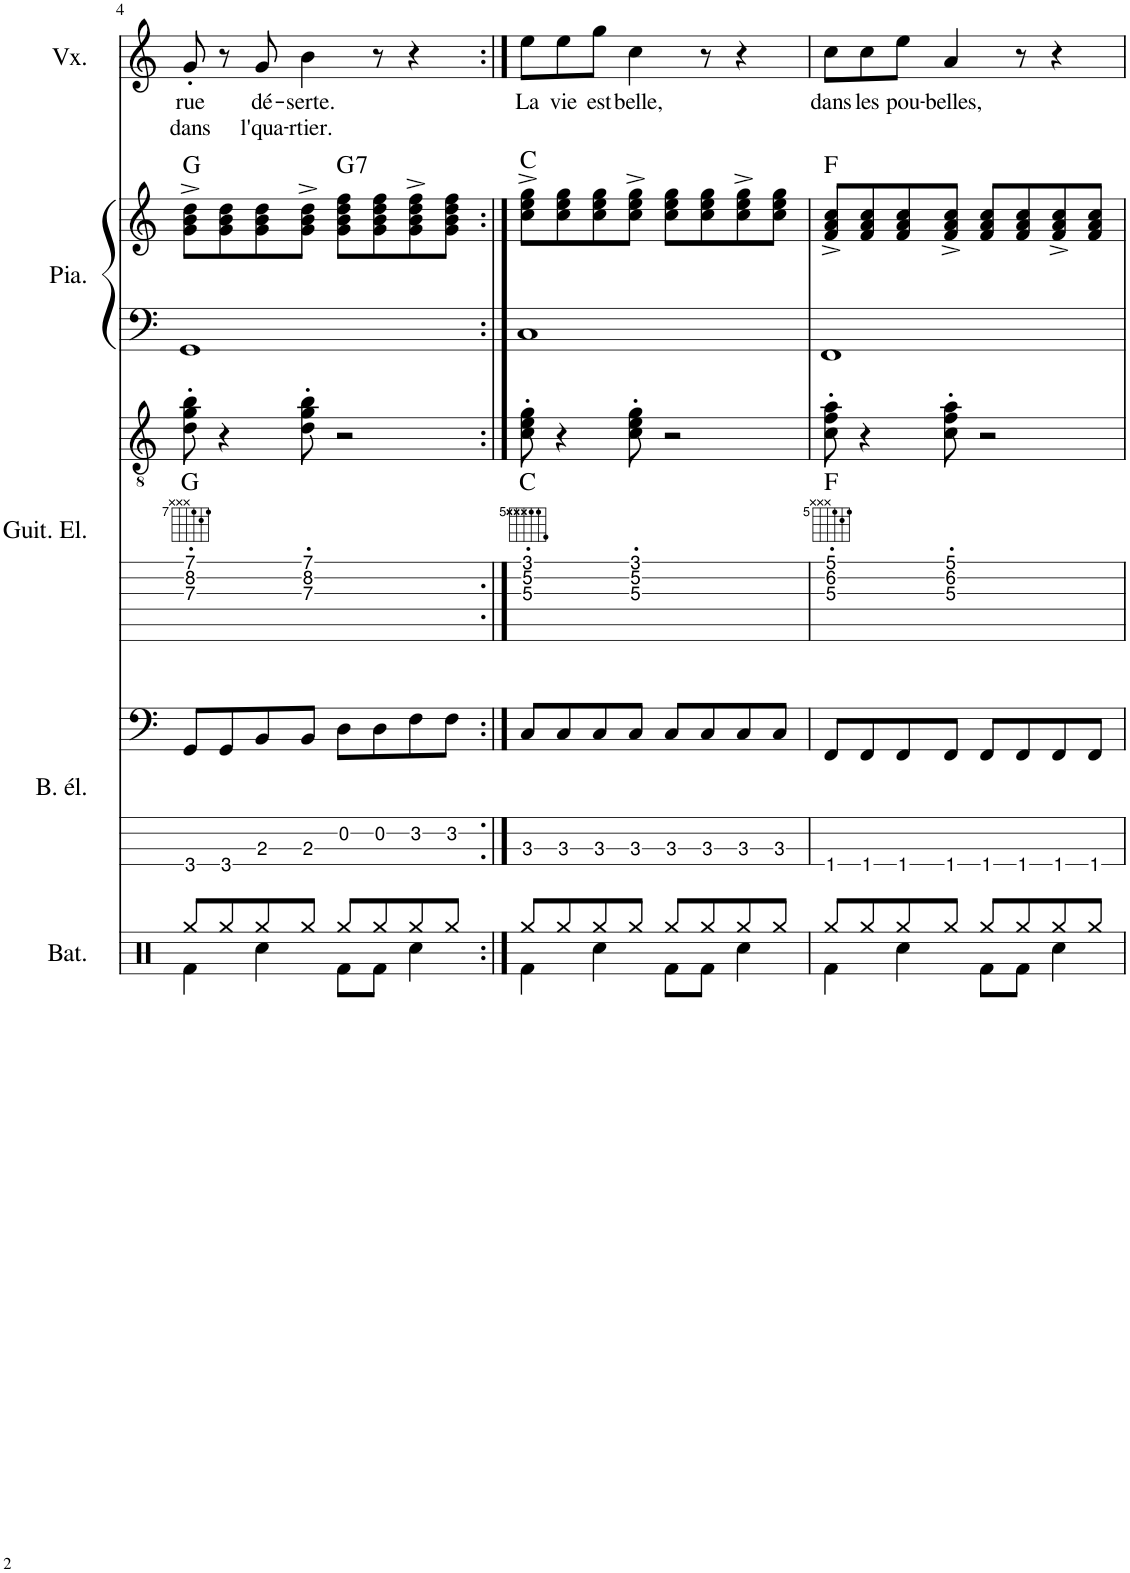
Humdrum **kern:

**kern	**kern	**kern	**kern	**kern	**harte	**kern	**kern	**harte	**kern	**text	**text
*part5	*part4	*part4	*part3	*part3	*part3	*part2	*part2	*part2	*part1	*part1	*part1
*staff8	*staff7	*staff6	*staff5	*staff4	*	*staff3	*staff2	*	*staff1	*staff1	*staff1
*I"Batterie	*I"Basse électrique	*	*I"Guitare électrique	*	*	*I"Piano	*	*	*I"Voix	*	*
*I'Bat.	*I'B. él.	*	*I'Guit. El.	*	*	*I'Pia.	*	*	*I'Vx.	*	*
!!LO:PB:g=z
*clefX	*	*clefF4	*	*clefGv2	*	*clefF4	*clefG2	*	*clefG2	*	*
*	*Trd7c12	*Trd7c12	*	*	*	*	*	*	*	*	*
*k[]	*k[]	*k[]	*k[]	*k[]	*	*k[]	*k[]	*	*k[]	*	*
*M4/4	*M4/4	*M4/4	*M4/4	*M4/4	*	*M4/4	*M4/4	*	*M4/4	*	*
=4	=4	=4	=4	=4	=4	=4	=4	=4	=4	=4	=4
*^	*	*	*	*	*	*	*	*	*	*	*
!	!	!	!	!	!	!	!	!	!	!	!LO:LY:b	!LO:LY:b
8Rgg/L	4Rf\	8GGL	8GG/L	8d' 8g' 8b'	8d\' 8g\' 8b\'	G:maj	1GG	8g\^ 8b\^ 8dd\^L	G:maj	8g'/	rue	dans
8Rgg/	.	8GGJ	8GG/	4r	4r	.	.	8g\ 8b\ 8dd\	.	8r	.	.
!	!	!	!	!	!	!	!	!	!	!	!LO:LY:b	!LO:LY:b
8Rgg/	4Rcc\	8BBL	8BB/	.	.	.	.	8g\ 8b\ 8dd\	.	8g/	dé-	l'qua-
!	!	!	!	!	!	!	!	!	!	!	!LO:LY:b	!LO:LY:b
8Rgg/J	.	8BBJ	8BB/J	8d' 8g' 8b'	8d\' 8g\' 8b\'	.	.	8g\^ 8b\^ 8dd\^J	.	4b\	-serte.	-rtier.
!	!	!	!	!	!	!	!	!	!LO:H:kt=7	!	!	!
8Rgg/L	8Rf\L	8DL	8D\L	2r	2r	.	.	8g\ 8b\ 8dd\ 8ff\L	G:7	.	.	.
8Rgg/	8Rf\J	8DJ	8D\	.	.	.	.	8g\ 8b\ 8dd\ 8ff\	.	8r	.	.
8Rgg/	4Rcc\	8FL	8F\	.	.	.	.	8g\^ 8b\^ 8dd\^ 8ff\^	.	4r	.	.
8Rgg/J	.	8FJ	8F\J	.	.	.	.	8g\ 8b\ 8dd\ 8ff\J	.	.	.	.
=5:|!	=5:|!	=5:|!	=5:|!	=5:|!	=5:|!	=5:|!	=5:|!	=5:|!	=5:|!	=5:|!	=5:|!	=5:|!
!	!	!	!	!	!	!	!	!	!	!	!LO:LY:b	!
8Rgg/L	4Rf\	8CL	8C/L	8c' 8e' 8g'	8c\' 8e\' 8g\'	C:maj	1C	8cc\^ 8ee\^ 8gg\^L	C:maj	8ee\L	La	.
!	!	!	!	!	!	!	!	!	!	!	!LO:LY:b	!
8Rgg/	.	8CJ	8C/	4r	4r	.	.	8cc\ 8ee\ 8gg\	.	8ee\	vie	.
!	!	!	!	!	!	!	!	!	!	!	!LO:LY:b	!
8Rgg/	4Rcc\	8CL	8C/	.	.	.	.	8cc\ 8ee\ 8gg\	.	8gg\J	est	.
!	!	!	!	!	!	!	!	!	!	!	!LO:LY:b	!
8Rgg/J	.	8CJ	8C/J	8c' 8e' 8g'	8c\' 8e\' 8g\'	.	.	8cc\^ 8ee\^ 8gg\^J	.	4cc\	belle,	.
8Rgg/L	8Rf\L	8CL	8C/L	2r	2r	.	.	8cc\ 8ee\ 8gg\L	.	.	.	.
8Rgg/	8Rf\J	8CJ	8C/	.	.	.	.	8cc\ 8ee\ 8gg\	.	8r	.	.
8Rgg/	4Rcc\	8CL	8C/	.	.	.	.	8cc\^ 8ee\^ 8gg\^	.	4r	.	.
8Rgg/J	.	8CJ	8C/J	.	.	.	.	8cc\ 8ee\ 8gg\J	.	.	.	.
=6	=6	=6	=6	=6	=6	=6	=6	=6	=6	=6	=6	=6
!	!	!	!	!	!	!	!	!	!	!	!LO:LY:b	!
8Rgg/L	4Rf\	8FFL	8FF/L	8c' 8f' 8a'	8c\' 8f\' 8a\'	F:maj	1FF	8f/^ 8a/^ 8cc/^L	F:maj	8cc\L	dans	.
!	!	!	!	!	!	!	!	!	!	!	!LO:LY:b	!
8Rgg/	.	8FFJ	8FF/	4r	4r	.	.	8f/ 8a/ 8cc/	.	8cc\	les	.
!	!	!	!	!	!	!	!	!	!	!	!LO:LY:b	!
8Rgg/	4Rcc\	8FFL	8FF/	.	.	.	.	8f/ 8a/ 8cc/	.	8ee\J	pou-	.
!	!	!	!	!	!	!	!	!	!	!	!LO:LY:b	!
8Rgg/J	.	8FFJ	8FF/J	8c' 8f' 8a'	8c\' 8f\' 8a\'	.	.	8f/^ 8a/^ 8cc/^J	.	4a/	-belles,	.
8Rgg/L	8Rf\L	8FFL	8FF/L	2r	2r	.	.	8f/ 8a/ 8cc/L	.	.	.	.
8Rgg/	8Rf\J	8FFJ	8FF/	.	.	.	.	8f/ 8a/ 8cc/	.	8r	.	.
8Rgg/	4Rcc\	8FFL	8FF/	.	.	.	.	8f/^ 8a/^ 8cc/^	.	4r	.	.
8Rgg/J	.	8FFJ	8FF/J	.	.	.	.	8f/ 8a/ 8cc/J	.	.	.	.
*v	*v	*	*	*	*	*	*	*	*	*	*	*
=	=	=	=	=	=	=	=	=	=	=	=
*-	*-	*-	*-	*-	*-	*-	*-	*-	*-	*-	*-
